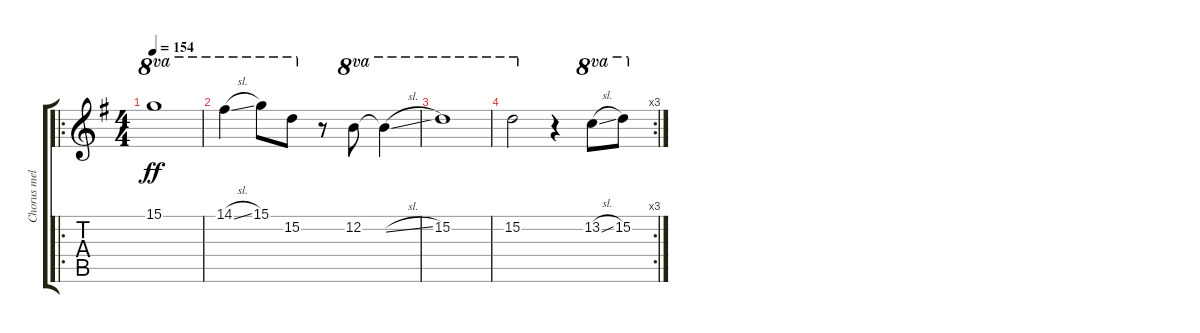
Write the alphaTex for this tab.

\track ("Chorus melody (w/slide)" "Chorus mel") {instrument electricguitarclean}
\staff {score tabs}
\tuning (E4 B3 G3 D3 A2 E2) {hide}
\ro
\ts (4 4)
\tempo 154
\clef g2
\ks g
15.1.1{ot 8va dy ff} |
14.1{sl}.4{ot 8va} 15.1.8{ot 8va} 15.2.8{ot 8va} r.8 12.2.8{ot 8va} 12.2{sl t}.4{ot 8va} |
15.2.1{ot 8va} |
\rc 3
15.2.2{ot 8va} r.4 13.2{sl}.8{ot 8va} 15.2.8{ot 8va}
